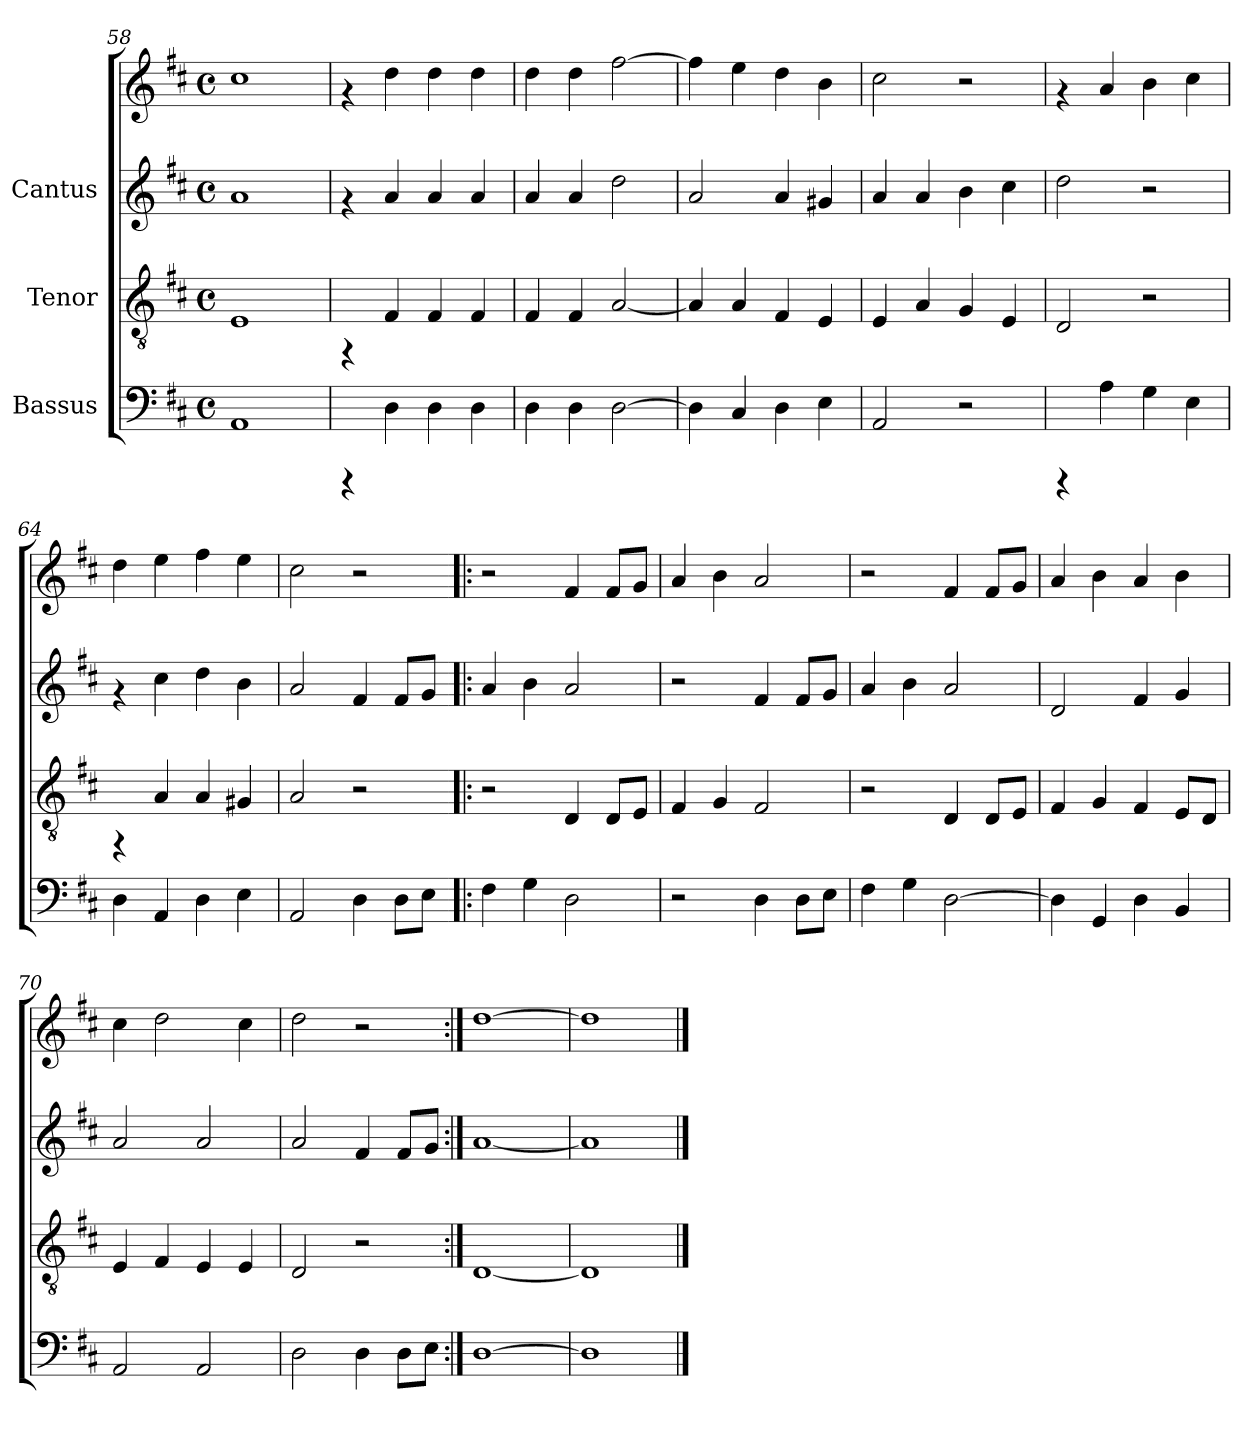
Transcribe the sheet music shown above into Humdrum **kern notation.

**kern	**kern	**kern	**kern
*part3	*part2	*part1	*part1
*staff4	*staff3	*staff2	*staff1
*I"Bassus	*I"Tenor	*I"Cantus	*
*clefF4	*clefGv2	*clefG2	*clefG2
*k[f#c#]	*k[f#c#]	*k[f#c#]	*k[f#c#]
*D:	*D:	*D:	*D:
*M4/4	*M4/4	*M4/4	*M4/4
*met(c)	*met(c)	*met(c)	*met(c)
=58	=58	=58	=58
1AA	1E	1a	1cc#
!!LO:PB:g=z
=59	=59	=59	=59
4rCCC	4rFF	4rf	4rf
4D\	4F#/	4a/	4dd\
4D\	4F#/	4a/	4dd\
4D\	4F#/	4a/	4dd\
=60	=60	=60	=60
4D\	4F#/	4a/	4dd\
4D\	4F#/	4a/	4dd\
[>2D\	[<2A/	2dd\	[>2ff#\
=61	=61	=61	=61
4D\]	4A/]	2a/	4ff#\]
4C#/	4A/	.	4ee\
4D\	4F#/	4a/	4dd\
4E\	4E/	4g#X/	4b\
=62	=62	=62	=62
2AA/	4E/	4a/	2cc#\
.	4A/	4a/	.
2r	4G/	4b\	2r
.	4E/	4cc#\	.
=63	=63	=63	=63
4rCCC	2D/	2dd\	4rf
4A\	.	.	4a/
4G\	2r	2r	4b\
4E\	.	.	4cc#\
=64	=64	=64	=64
4D\	4rFF	4rf	4dd\
4AA/	4A/	4cc#\	4ee\
4D\	4A/	4dd\	4ff#\
4E\	4G#X/	4b\	4ee\
!!LO:LB:g=z
=65	=65	=65	=65
2AA/	2A/	2a/	2cc#\
4D\	2r	4f#/	2r
8D\L	.	8f#/L	.
8E\J	.	8g/J	.
=66!|:	=66!|:	=66!|:	=66!|:
4F#\	2r	4a/	2r
4G\	.	4b\	.
2D\	4D/	2a/	4f#/
.	8D/L	.	8f#/L
.	8E/J	.	8g/J
=67	=67	=67	=67
2r	4F#/	2r	4a/
.	4G/	.	4b\
4D\	2F#/	4f#/	2a/
8D\L	.	8f#/L	.
8E\J	.	8g/J	.
=68	=68	=68	=68
4F#\	2r	4a/	2r
4G\	.	4b\	.
[>2D\	4D/	2a/	4f#/
.	8D/L	.	8f#/L
.	8E/J	.	8g/J
=69	=69	=69	=69
4D\]	4F#/	2d/	4a/
4GG/	4G/	.	4b\
4D\	4F#/	4f#/	4a/
4BB/	8E/L	4g/	4b\
.	8D/J	.	.
=70	=70	=70	=70
2AA/	4E/	2a/	4cc#\
.	4F#/	.	2dd\
2AA/	4E/	2a/	.
.	4E/	.	4cc#\
!!LO:LB:g=z
=71	=71	=71	=71
2D\	2D/	2a/	2dd\
4D\	2r	4f#/	2r
8D\L	.	8f#/L	.
8E\J	.	8g/J	.
=72:|!	=72:|!	=72:|!	=72:|!
[>1D	[<1D	[<1a	[>1dd
=73	=73	=73	=73
1D]	1D]	1a]	1dd]
==	==	==	==
*-	*-	*-	*-
